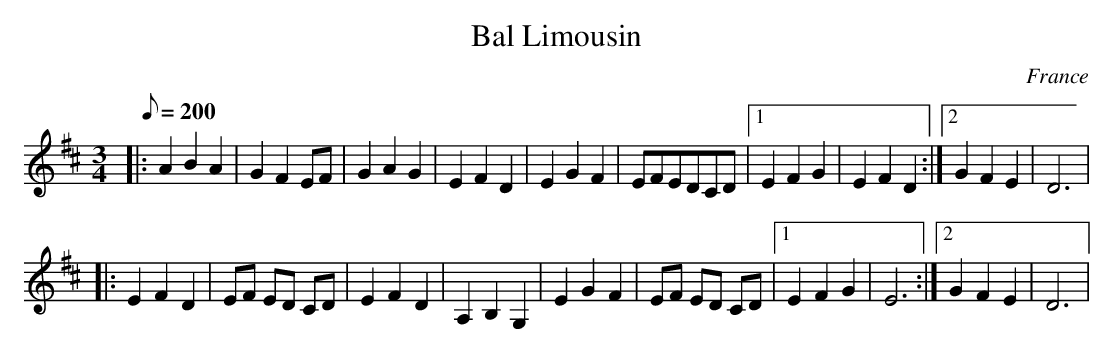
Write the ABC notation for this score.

X:1
T:Bal Limousin
L:1/8
M:3/4
O:France
Q:200
K:D major
|:A2B2A2| G2F2EF | G2A2G2 | E2F2D2 | E2G2F2 | EFEDCD  |1 E2F2G2 | E2F2D2:|2 G2F2E2 | D6 |
|:E2F2D2 | EF ED CD | E2F2D2 | A,2B,2G,2 | E2G2F2 | EF ED CD |1 E2F2G2 | E6 :|2 G2F2E2 | D6|
